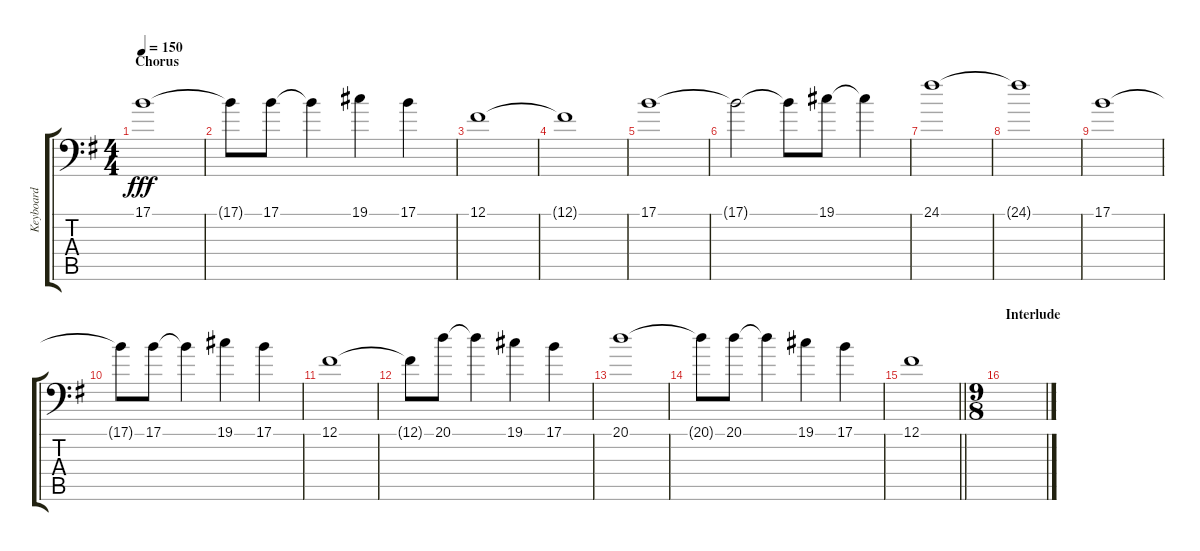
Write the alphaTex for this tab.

\track ("Keyboard" "Keyboard") {instrument acousticgrandpiano}
\staff {score tabs}
\tuning (Gb3 Db3 A2 E2 B1 Gb1) {hide}
\ts (4 4)
\section ("" "Chorus")
\tempo 150
\clef f4
\ks g
17.1.1{dy fff} |
17.1{t}.8 17.1.8 17.1{t}.4 19.1.4 17.1.4 |
12.1.1 |
12.1{t}.1 |
17.1.1 |
17.1{t}.2 17.1{t}.8 19.1.8 19.1{t}.4 |
24.1.1 |
24.1{t}.1 |
17.1.1 |
17.1{t}.8 17.1.8 17.1{t}.4 19.1.4 17.1.4 |
12.1.1 |
12.1{t}.8 20.1.8 20.1{t}.4 19.1.4 17.1.4 |
20.1.1 |
20.1{t}.8 20.1.8 20.1{t}.4 19.1.4 17.1.4 |
\barLineRight lightlight
12.1.1 |
\ts (9 8)
\section ("" "Interlude")
